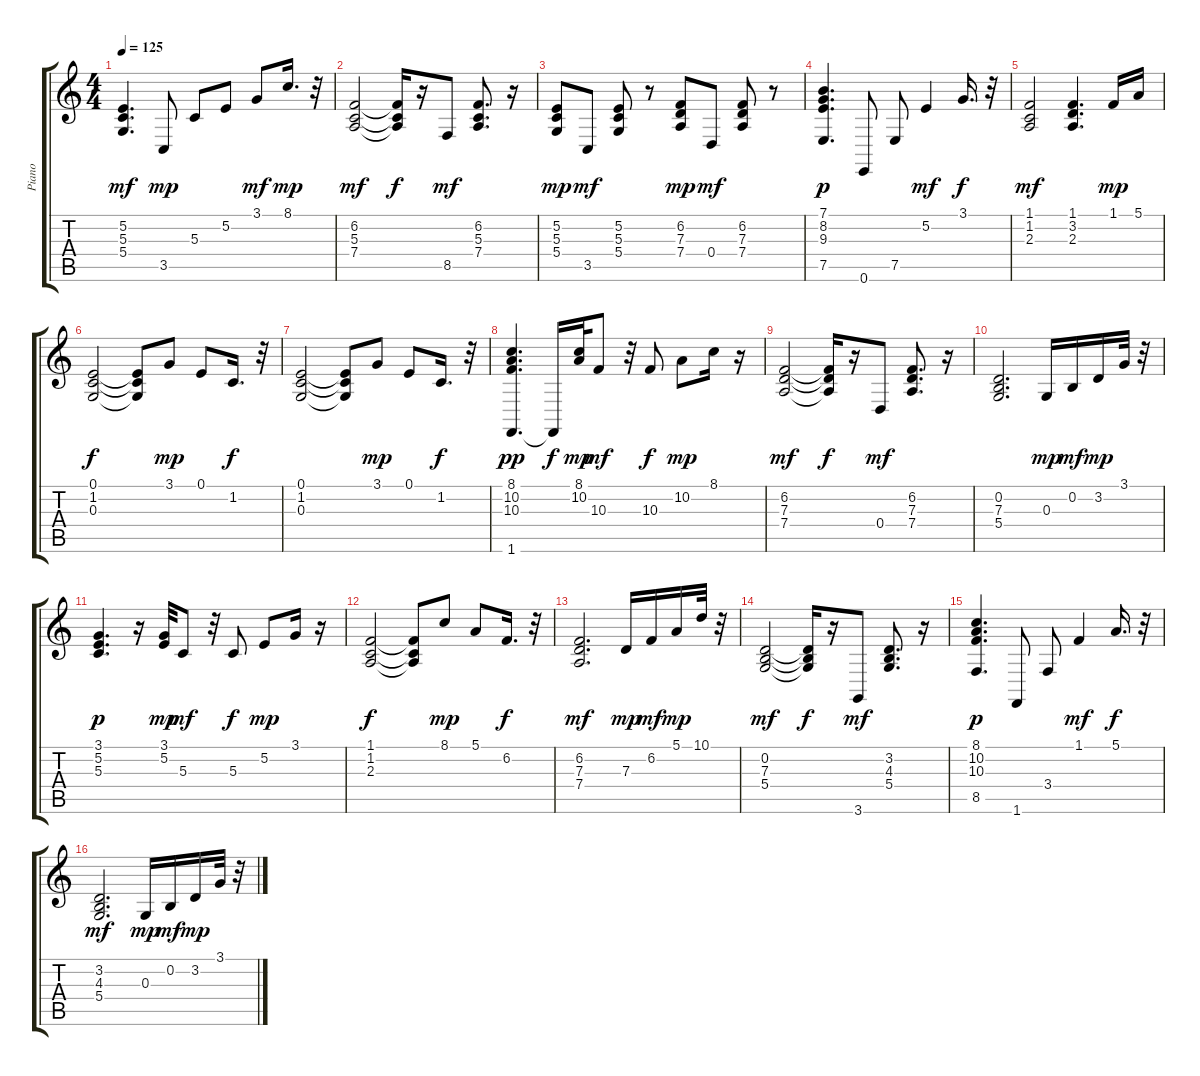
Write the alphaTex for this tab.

\track ("Piano   " "Piano   ") {solo instrument acousticgrandpiano}
\staff {score tabs}
\tuning (E4 B3 G3 D3 A2 E2) {hide}
\ts (4 4)
\tempo 125
\clef g2
\ks c
(5.2 5.3 5.4).4{d dy mf} 3.5.8{dy mp} 5.3.8 5.2.8 3.1.8{dy mf} 8.1.16{d dy mp} r.32 |
(6.2 5.3 7.4).2{dy mf} (6.2{t} 5.3{t} 7.4{t}).16{dy f} r.16 8.5.8{dy mf} (6.2 5.3 7.4).8{d} r.16 |
(5.2 5.3 5.4).8{dy mp} 3.5.8{dy mf} (5.2 5.3 5.4).8 r.8 (6.2 7.3 7.4).8{dy mp} 0.4.8{dy mf} (6.2 7.3 7.4).8 r.8 |
(7.1 8.2 9.3 7.5).4{d dy p} 0.6.8 7.5.8 5.2.4{dy mf} 3.1.16{d dy f} r.32 |
(1.1 1.2 2.3).2{dy mf} (1.1 3.2 2.3).4{d} 1.1.16{dy mp} 5.1.16 |
(0.1 1.2 0.3).2{dy f} (0.1{t} 1.2{t} 0.3{t}).8 3.1.8{dy mp} 0.1.8 1.2.16{d dy f} r.32 |
(0.1 1.2 0.3).2 (0.1{t} 1.2{t} 0.3{t}).8 3.1.8{dy mp} 0.1.8 1.2.16{d dy f} r.32 |
(8.1 10.2 10.3 1.6).4{d dy pp} 1.6{t}.16{dy f} (8.1 10.2).32{dy mp} 10.3.8{dy mf} r.32 10.3.8{dy f} 10.2.8{dy mp} 8.1.16 r.16 |
(6.2 7.3 7.4).2{dy mf} (6.2{t} 7.3{t} 7.4{t}).16{dy f} r.16 0.4.8{dy mf} (6.2 7.3 7.4).8{d} r.16 |
(0.2 7.3 5.4).2{d} 0.3.16{dy mp} 0.2.16{dy mf} 3.2.16{dy mp} 3.1.32 r.32 |
(3.1 5.2 5.3).4{d dy p} r.16 (3.1 5.2).32{dy mp} 5.3.8{dy mf} r.32 5.3.8{dy f} 5.2.8{dy mp} 3.1.16 r.16 |
(1.1 1.2 2.3).2{dy f} (1.1{t} 1.2{t} 2.3{t}).8 8.1.8{dy mp} 5.1.8 6.2.16{d dy f} r.32 |
(6.2 7.3 7.4).2{d dy mf} 7.3.16{dy mp} 6.2.16{dy mf} 5.1.16{dy mp} 10.1.32 r.32 |
(0.2 7.3 5.4).2{dy mf} (0.2{t} 7.3{t} 5.4{t}).16{dy f} r.16 3.6.8{dy mf} (3.2 4.3 5.4).8{d} r.16 |
(8.1 10.2 10.3 8.5).4{d dy p} 1.6.8 3.4.8 1.1.4{dy mf} 5.1.16{d dy f} r.32 |
(3.2 4.3 5.4).2{d dy mf} 0.3.16{dy mp} 0.2.16{dy mf} 3.2.16{dy mp} 3.1.32 r.32
